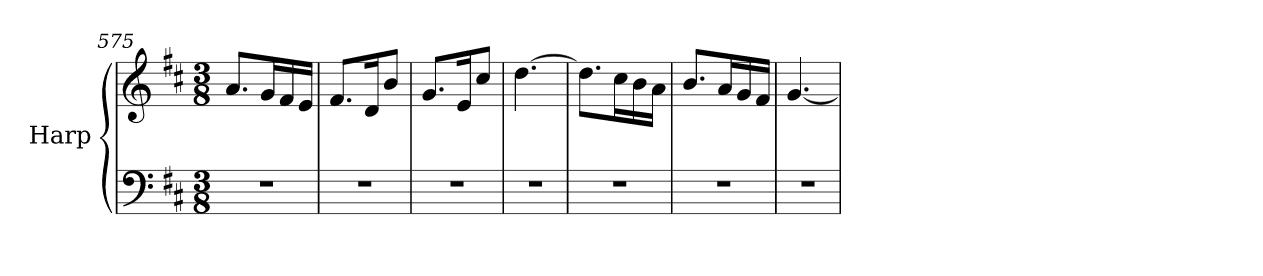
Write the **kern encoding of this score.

**kern	**kern
*part1	*part1
*staff2	*staff1
*I"Harp	*
*I'Hp	*
*clefF4	*clefG2
*k[f#c#]	*k[f#c#]
*M3/8	*M3/8
=575	=575
4.r	8.a/L
.	16g/L
.	16f#/
.	16e/JJ
=576	=576
4.r	8.f#/L
.	16d/K
.	8b/J
=577	=577
4.r	8.g/L
.	16e/K
.	8cc#/J
=578	=578
4.r	[4.dd\
=579	=579
4.r	8.dd\L]
.	16cc#\L
.	16b\
.	16a\JJ
!!LO:LB:g=z
=580	=580
4.r	8.b/L
.	16a/L
.	16g/
.	16f#/JJ
=581	=581
4.r	[4.g/
=	=
*-	*-
